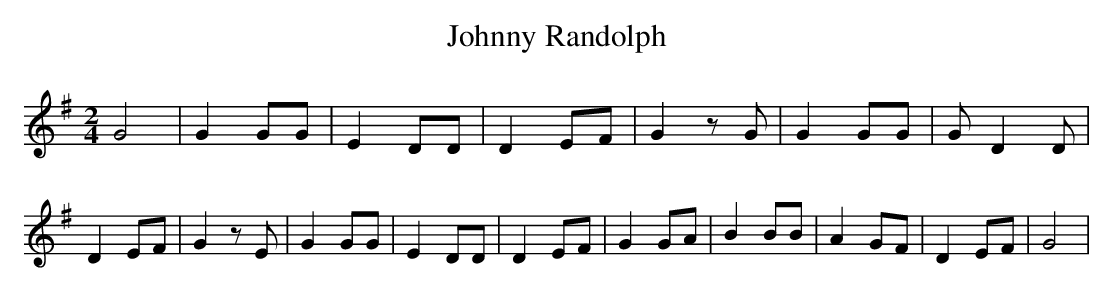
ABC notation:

X:1
T:Johnny Randolph
M:2/4
L:1/8
K:G
 G4| G2 GG| E2 DD| D2 EF| G2 z G| G2 GG| G D2 D| D2 EF| G2 z E| G2 GG|\
 E2 DD| D2 EF| G2 GA| B2 BB| A2 GF| D2 EF| G4|
